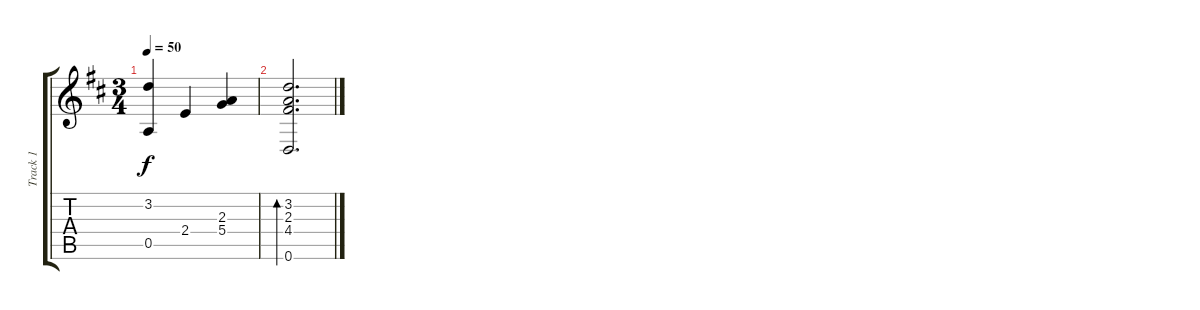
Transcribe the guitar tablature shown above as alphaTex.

\track ("Track 1" "Track 1") {instrument acousticguitarnylon}
\staff {score tabs}
\tuning (E4 B3 G3 D3 A2 D2) {hide}
\ts (3 4)
\tempo 50
\clef g2
\ks d
(3.2 0.5).4{dy f} 2.4.4 (2.3 5.4).4 |
(3.2 2.3 4.4 0.6).2{d bd 120}
